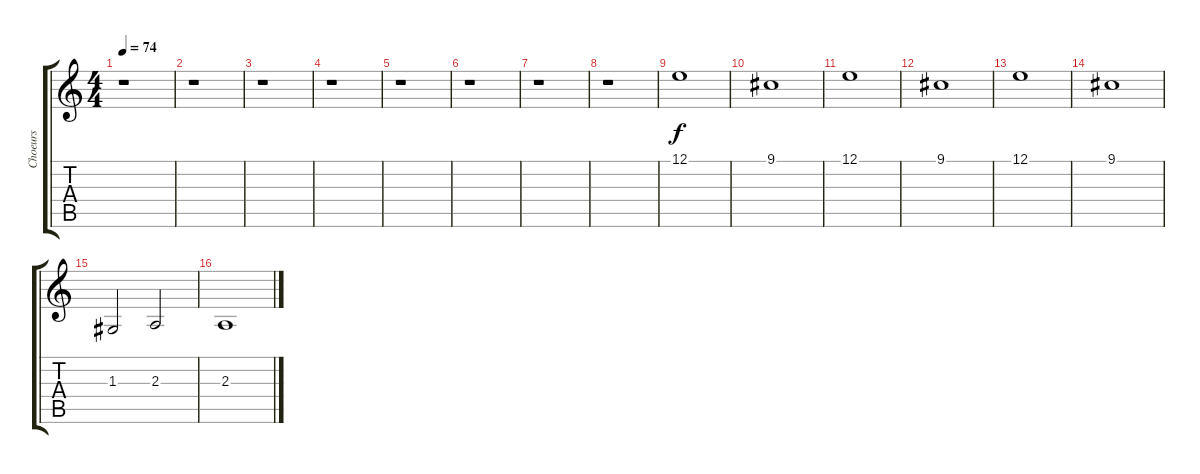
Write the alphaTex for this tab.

\track ("Choeurs" "Choeurs") {instrument choiraahs}
\staff {score tabs}
\tuning (E4 B3 G3 D3 A2 E2) {hide}
\ts (4 4)
\tempo 74
\clef g2
\ks c
r.1{dy f} |
r.1 |
r.1 |
r.1 |
r.1 |
r.1 |
r.1 |
r.1 |
12.1.1{volume 9} |
9.1.1 |
12.1.1 |
9.1.1 |
12.1.1 |
9.1.1 |
1.3.2 2.3.2 |
2.3.1
